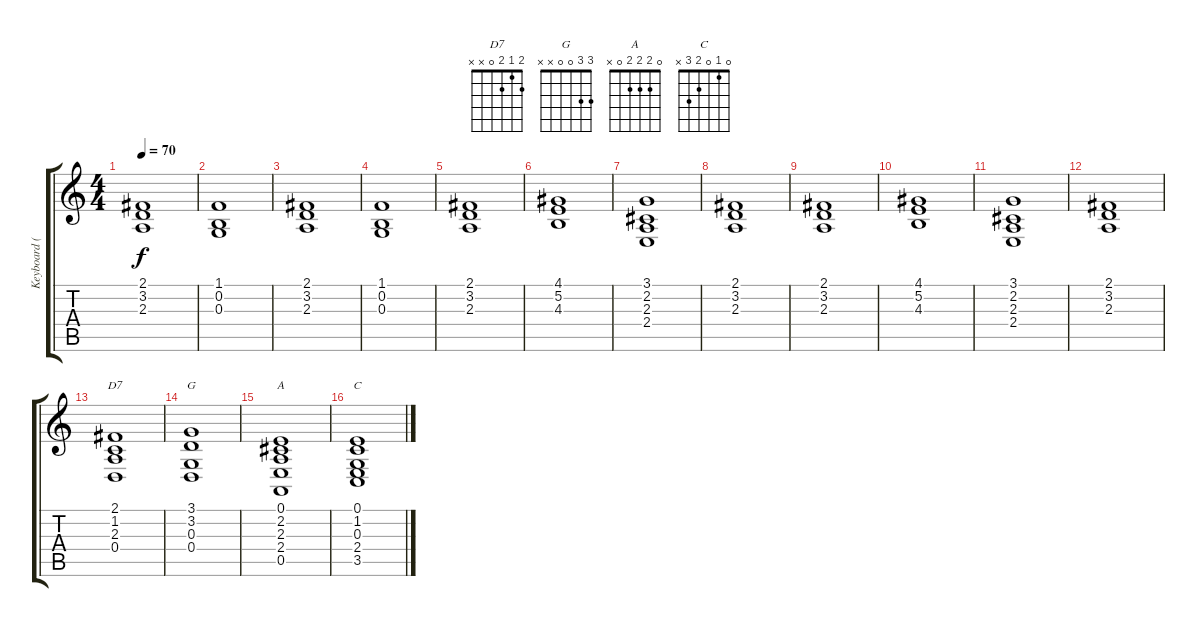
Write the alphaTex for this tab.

\track ("Keyboard (Richard Wright)" "Keyboard (") {instrument reedorgan}
\staff {score tabs}
\tuning (E4 B3 G3 D3 A2 E2) {hide}
\chord ("D7" 2 1 2 0 x x)
\chord ("G" 3 3 0 0 x x)
\chord ("A" 0 2 2 2 0 x)
\chord ("C" 0 1 0 2 3 x)
\ts (4 4)
\tempo 70
\clef g2
\ks c
(2.1 3.2 2.3).1{dy f} |
(1.1 0.2 0.3).1 |
(2.1 3.2 2.3).1 |
(1.1 0.2 0.3).1 |
(2.1 3.2 2.3).1 |
(4.1 5.2 4.3).1 |
(3.1 2.2 2.3 2.4).1 |
(2.1 3.2 2.3).1 |
(2.1 3.2 2.3).1 |
(4.1 5.2 4.3).1 |
(3.1 2.2 2.3 2.4).1 |
(2.1 3.2 2.3).1 |
(2.1 1.2 2.3 0.4).1{ch "D7"} |
(3.1 3.2 0.3 0.4).1{ch "G"} |
(0.1 2.2 2.3 2.4 0.5).1{ch "A"} |
(0.1 1.2 0.3 2.4 3.5).1{ch "C"}
